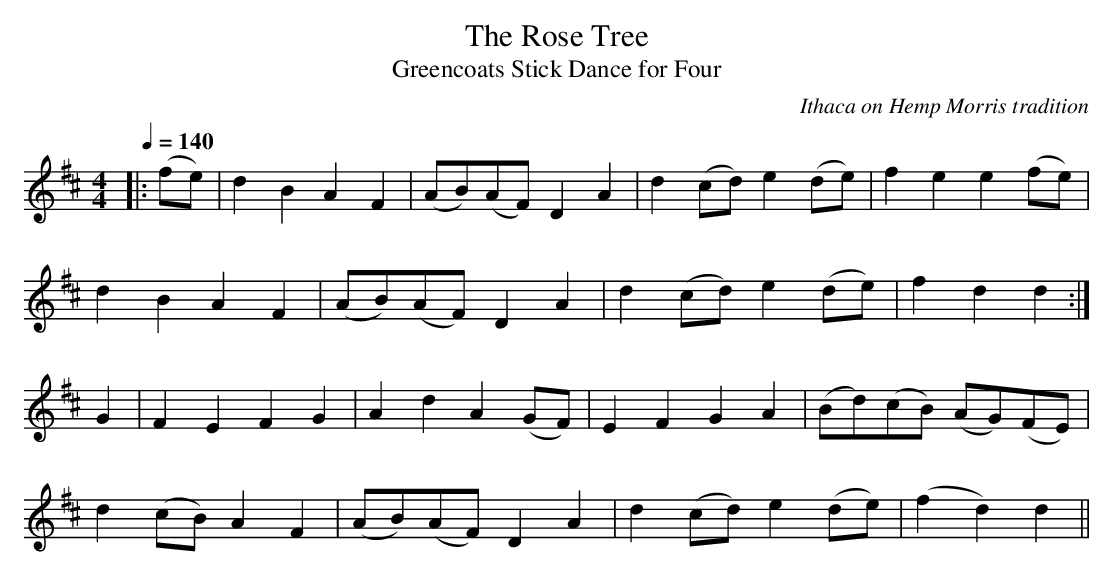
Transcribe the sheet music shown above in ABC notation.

X:1
T:The Rose Tree
T:Greencoats Stick Dance for Four
O:Ithaca on Hemp Morris tradition
L:1/4
Q:1/4=140
M:4/4
K:D
V:1
|:(f/e/) | d B A F | (A/B/)(A/F/) D A | d (c/d/) e (d/e/) | f e e (f/e/) |$ d B A F |
(A/B/)(A/F/) D A | d (c/d/) e (d/e/) | f d d :|$ G | F E F G | A d A (G/F/) | E F G A |
(B/d/)(c/B/) (A/G/)(F/E/) |$ d (c/B/) A F | (A/B/)(A/F/) D A | d (c/d/) e (d/e/) | (f d) d ||
